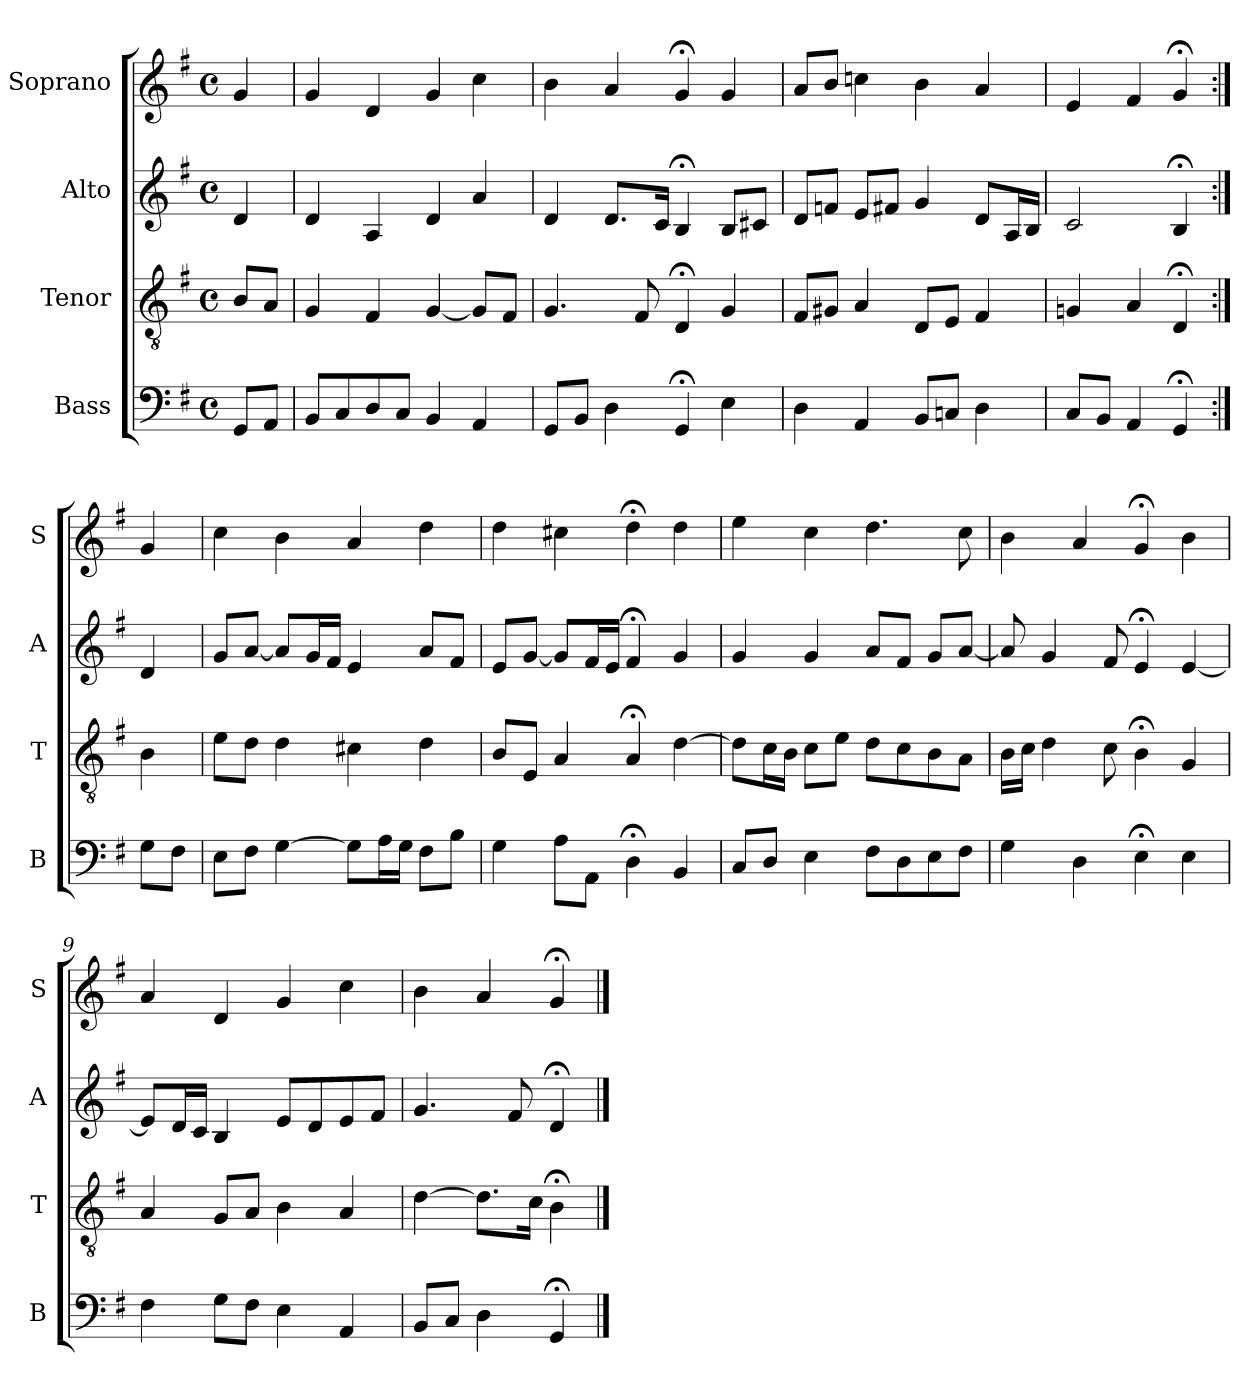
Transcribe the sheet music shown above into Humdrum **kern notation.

**kern	**kern	**kern	**kern
*part4	*part3	*part2	*part1
*staff4	*staff3	*staff2	*staff1
*I"Bass	*I"Tenor	*I"Alto	*I"Soprano
*I'B	*I'T	*I'A	*I'S
*clefF4	*clefGv2	*clefG2	*clefG2
*k[f#]	*k[f#]	*k[f#]	*k[f#]
*G:	*G:	*G:	*G:
*M4/4	*M4/4	*M4/4	*M4/4
*met(c)	*met(c)	*met(c)	*met(c)
*MM100	*MM100	*MM100	*MM100
=	=	=	=
8GGL	8BL	4d	4g
8AAJ	8AJ	.	.
=1	=1	=1	=1
8BBL	4G	4d	4g
8C	.	.	.
8D	4F#	4A	4d
8CJ	.	.	.
4BB	[4G	4d	4g
4AA	8GL]	4a	4cc
.	8F#J	.	.
=2	=2	=2	=2
8GGL	4.G	4d	4b
8BBJ	.	.	.
4D	.	8.dL	4a
.	8F#	.	.
.	.	16cJk	.
4GG;<	4D;<	4B;<	4g;<
4E	4G	8BL	4g
.	.	8c#XJ	.
=3	=3	=3	=3
4D	8F#L	8dL	8aL
.	8G#XJ	8fnJ	8bJ
4AA	4A	8eL	4ccn
.	.	8f#XJ	.
8BBL	8DL	4g	4b
8CnJ	8EJ	.	.
4D	4F#	8dL	4a
.	.	16AL	.
.	.	16BJJ	.
=4	=4	=4	=4
8CL	4Gn	2c	4e
8BBJ	.	.	.
4AA	4A	.	4f#
4GG;<	4D;<	4B;<	4g;<
=:|!	=:|!	=:|!	=:|!
8GL	4B	4d	4g
8F#J	.	.	.
=5	=5	=5	=5
8EL	8eL	8gL	4cc
8F#J	8dJ	[8aJ	.
[4G	4d	8aL]	4b
.	.	16gL	.
.	.	16f#JJ	.
8GL]	4c#X	4e	4a
16AL	.	.	.
16GJJ	.	.	.
8F#L	4d	8aL	4dd
8BJ	.	8f#J	.
=6	=6	=6	=6
4G	8BL	8eL	4dd
.	8EJ	[8gJ	.
8AL	4A	8gL]	4cc#X
8AAJ	.	16f#L	.
.	.	16eJJ	.
4D;<	4A;<	4f#;<	4dd;<
4BB	[4d	4g	4dd
=7	=7	=7	=7
8CL	8dL]	4g	4ee
8DJ	16cL	.	.
.	16BJJ	.	.
4E	8cL	4g	4cc
.	8eJ	.	.
8F#L	8dL	8aL	4.dd
8D	8c	8f#J	.
8E	8B	8gL	.
8F#iJ	8AiJ	[8aiJ	8cci
=8	=8	=8	=8
4G	16BLL	8a]	4b
.	16cJJ	.	.
.	4d	4g	.
4D	.	.	4a
.	8c	8f#	.
4E;<	4B;<	4e;<	4g;<
4E	4G	[4e	4b
=9	=9	=9	=9
4F#	4A	8eL]	4a
.	.	16dL	.
.	.	16cJJ	.
8GL	8GL	4B	4d
8F#J	8AJ	.	.
4E	4B	8eL	4g
.	.	8d	.
4AA	4A	8e	4cc
.	.	8f#J	.
=10	=10	=10	=10
8BBL	[4d	4.g	4b
8CJ	.	.	.
4D	8.dL]	.	4a
.	.	8f#	.
.	16cJk	.	.
4GG;<	4B;<	4d;<	4g;<
==	==	==	==
*-	*-	*-	*-
